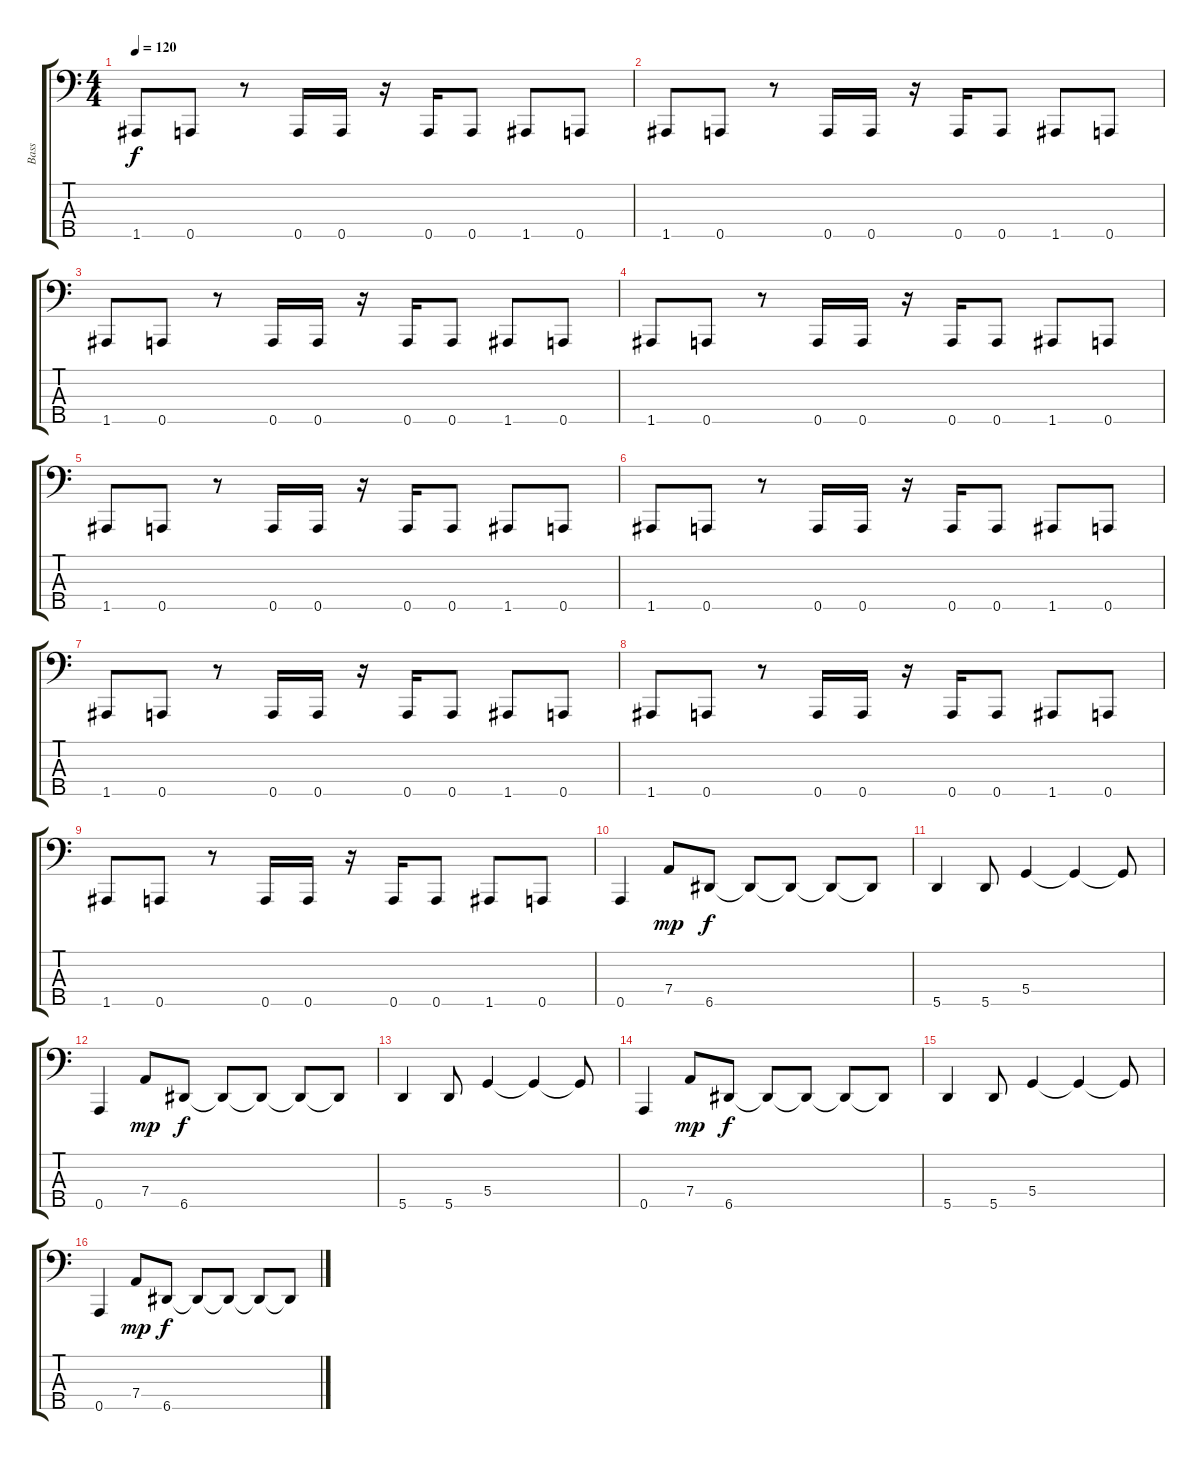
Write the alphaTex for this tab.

\track ("Bass" "Bass") {instrument slapbass1}
\staff {score tabs}
\tuning (F2 C2 G1 D1 A0) {hide}
\ts (4 4)
\tempo 120
\clef f4
\ks c
1.5.8{dy f} 0.5.8 r.8 0.5.16 0.5.16 r.16 0.5.16 0.5.8 1.5.8 0.5.8 |
1.5.8 0.5.8 r.8 0.5.16 0.5.16 r.16 0.5.16 0.5.8 1.5.8 0.5.8 |
1.5.8 0.5.8 r.8 0.5.16 0.5.16 r.16 0.5.16 0.5.8 1.5.8 0.5.8 |
1.5.8 0.5.8 r.8 0.5.16 0.5.16 r.16 0.5.16 0.5.8 1.5.8 0.5.8 |
1.5.8 0.5.8 r.8 0.5.16 0.5.16 r.16 0.5.16 0.5.8 1.5.8 0.5.8 |
1.5.8 0.5.8 r.8 0.5.16 0.5.16 r.16 0.5.16 0.5.8 1.5.8 0.5.8 |
1.5.8 0.5.8 r.8 0.5.16 0.5.16 r.16 0.5.16 0.5.8 1.5.8 0.5.8 |
1.5.8 0.5.8 r.8 0.5.16 0.5.16 r.16 0.5.16 0.5.8 1.5.8 0.5.8 |
1.5.8 0.5.8 r.8 0.5.16 0.5.16 r.16 0.5.16 0.5.8 1.5.8 0.5.8 |
0.5.4 7.4.8{dy mp} 6.5.8{dy f} 6.5{t}.8 6.5{t}.8 6.5{t}.8 6.5{t}.8 |
5.5.4 5.5.8 5.4.4 5.4{t}.4 5.4{t}.8 |
0.5.4 7.4.8{dy mp} 6.5.8{dy f} 6.5{t}.8 6.5{t}.8 6.5{t}.8 6.5{t}.8 |
5.5.4 5.5.8 5.4.4 5.4{t}.4 5.4{t}.8 |
0.5.4 7.4.8{dy mp} 6.5.8{dy f} 6.5{t}.8 6.5{t}.8 6.5{t}.8 6.5{t}.8 |
5.5.4 5.5.8 5.4.4 5.4{t}.4 5.4{t}.8 |
0.5.4 7.4.8{dy mp} 6.5.8{dy f} 6.5{t}.8 6.5{t}.8 6.5{t}.8 6.5{t}.8
